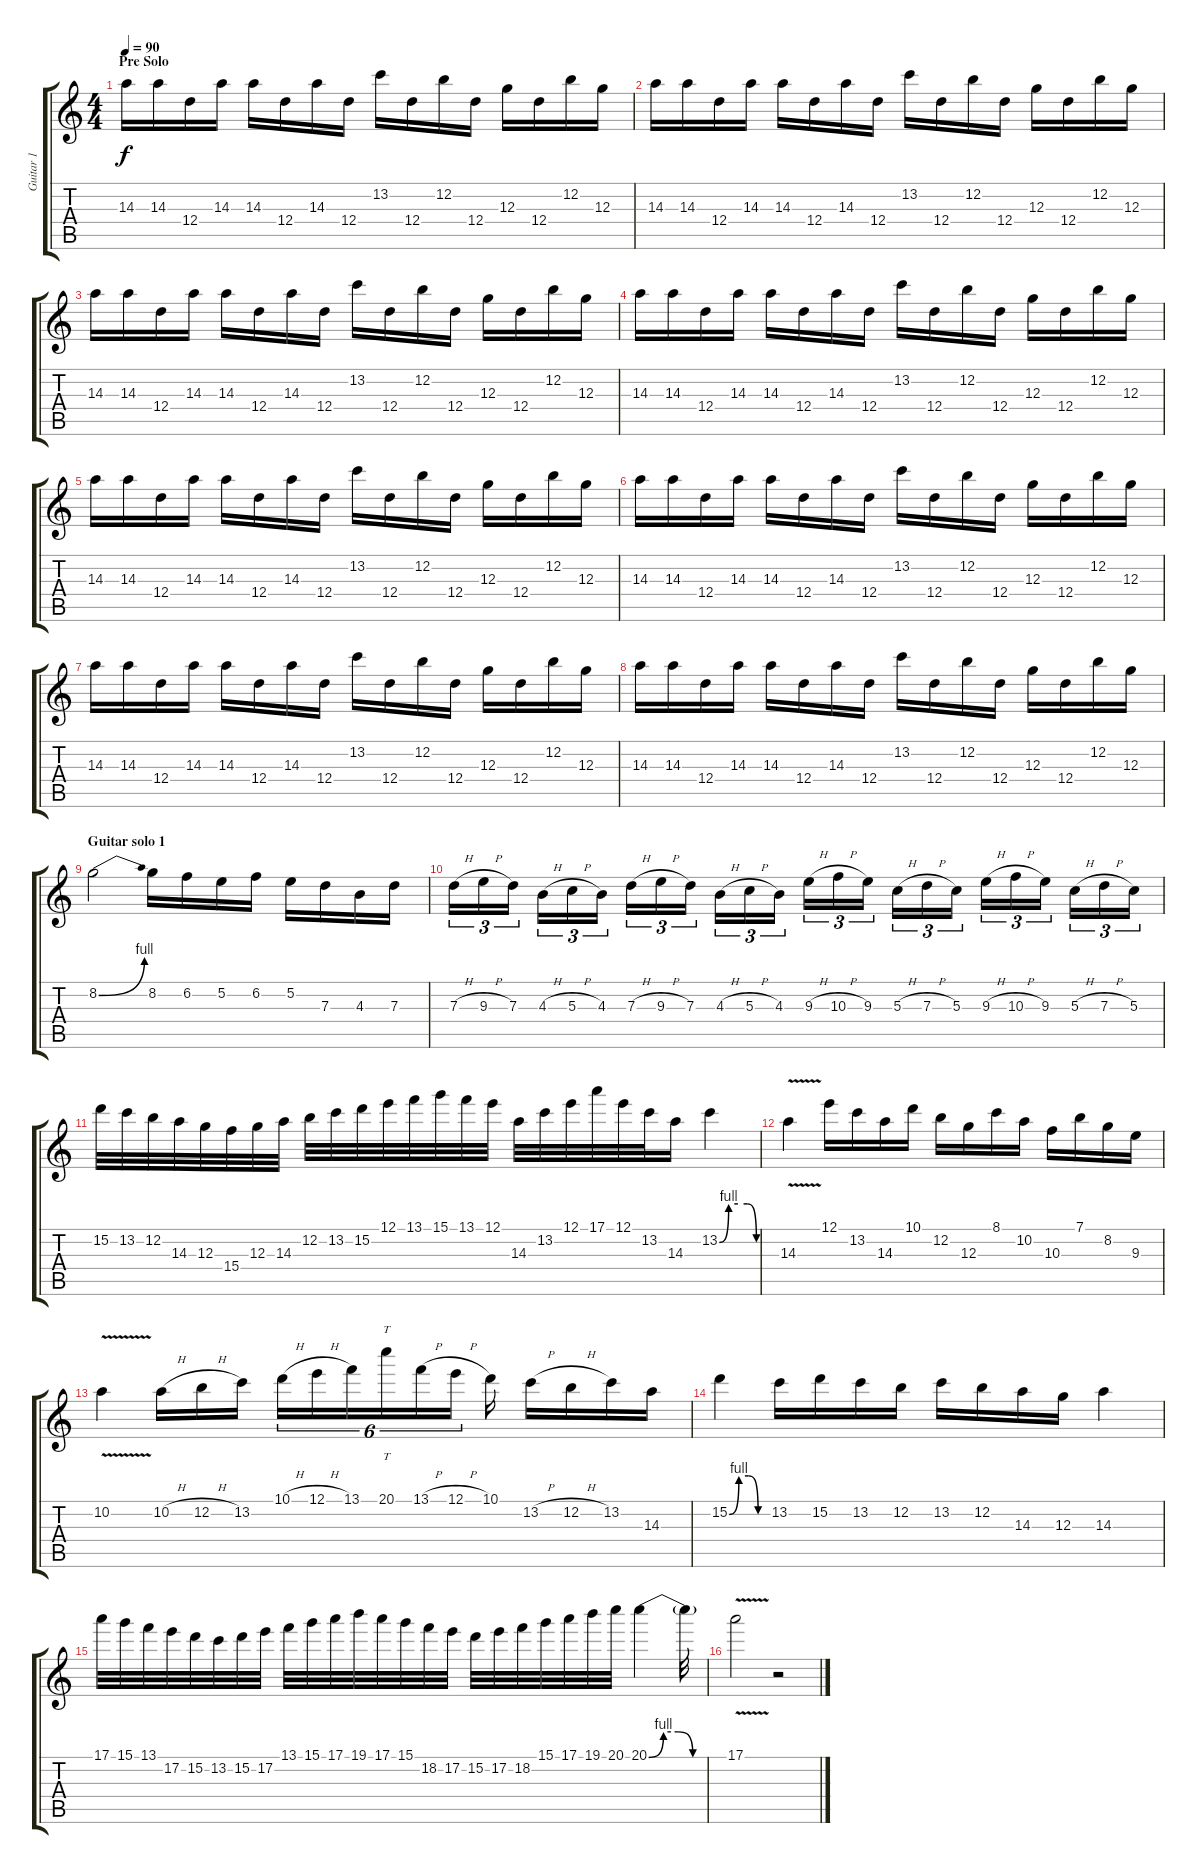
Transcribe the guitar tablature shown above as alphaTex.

\track ("Guitar 1" "Guitar 1") {instrument distortionguitar}
\staff {score tabs}
\tuning (E4 B3 G3 D3 A2 E2) {hide}
\ts (4 4)
\section ("" "Pre Solo")
\tempo 90
\clef g2
\ks c
14.3.16{dy f} 14.3.16 12.4.16 14.3.16 14.3.16 12.4.16 14.3.16 12.4.16 13.2.16 12.4.16 12.2.16 12.4.16 12.3.16 12.4.16 12.2.16 12.3.16 |
14.3.16 14.3.16 12.4.16 14.3.16 14.3.16 12.4.16 14.3.16 12.4.16 13.2.16 12.4.16 12.2.16 12.4.16 12.3.16 12.4.16 12.2.16 12.3.16 |
14.3.16 14.3.16 12.4.16 14.3.16 14.3.16 12.4.16 14.3.16 12.4.16 13.2.16 12.4.16 12.2.16 12.4.16 12.3.16 12.4.16 12.2.16 12.3.16 |
14.3.16 14.3.16 12.4.16 14.3.16 14.3.16 12.4.16 14.3.16 12.4.16 13.2.16 12.4.16 12.2.16 12.4.16 12.3.16 12.4.16 12.2.16 12.3.16 |
14.3.16 14.3.16 12.4.16 14.3.16 14.3.16 12.4.16 14.3.16 12.4.16 13.2.16 12.4.16 12.2.16 12.4.16 12.3.16 12.4.16 12.2.16 12.3.16 |
14.3.16 14.3.16 12.4.16 14.3.16 14.3.16 12.4.16 14.3.16 12.4.16 13.2.16 12.4.16 12.2.16 12.4.16 12.3.16 12.4.16 12.2.16 12.3.16 |
14.3.16 14.3.16 12.4.16 14.3.16 14.3.16 12.4.16 14.3.16 12.4.16 13.2.16 12.4.16 12.2.16 12.4.16 12.3.16 12.4.16 12.2.16 12.3.16 |
14.3.16 14.3.16 12.4.16 14.3.16 14.3.16 12.4.16 14.3.16 12.4.16 13.2.16 12.4.16 12.2.16 12.4.16 12.3.16 12.4.16 12.2.16 12.3.16 |
\section ("" "Guitar solo 1")
8.2{be (bend 0 0 60 4)}.2 8.2.16 6.2.16 5.2.16 6.2.16 5.2.16 7.3.16 4.3.16 7.3.16 |
7.3{h}.16{tu (3 2)} 9.3{h}.16{tu (3 2)} 7.3.16{tu (3 2)} 4.3{h}.16{tu (3 2)} 5.3{h}.16{tu (3 2)} 4.3.16{tu (3 2)} 7.3{h}.16{tu (3 2)} 9.3{h}.16{tu (3 2)} 7.3.16{tu (3 2)} 4.3{h}.16{tu (3 2)} 5.3{h}.16{tu (3 2)} 4.3.16{tu (3 2)} 9.3{h}.16{tu (3 2)} 10.3{h}.16{tu (3 2)} 9.3.16{tu (3 2)} 5.3{h}.16{tu (3 2)} 7.3{h}.16{tu (3 2)} 5.3.16{tu (3 2)} 9.3{h}.16{tu (3 2)} 10.3{h}.16{tu (3 2)} 9.3.16{tu (3 2)} 5.3{h}.16{tu (3 2)} 7.3{h}.16{tu (3 2)} 5.3.16{tu (3 2)} |
15.2.32 13.2.32 12.2.32 14.3.32 12.3.32 15.4.32 12.3.32 14.3.32 12.2.32 13.2.32 15.2.32 12.1.32 13.1.32 15.1.32 13.1.32 12.1.32 14.3.32 13.2.32 12.1.32 17.1.32 12.1.32 13.2.32 14.3.16 13.2{be (custom 0 0 15 4 30 4 45 4 60 0)}.4 |
14.3{v}.4 12.1.16 13.2.16 14.3.16 10.1.16 12.2.16 12.3.16 8.1.16 10.2.16 10.3.16 7.1.16 8.2.16 9.3.16 |
10.2{v}.4 10.2{h}.16 12.2{h}.16 13.2.16 10.1{h}.16{tu (6 4)} 12.1{h}.16{tu (6 4)} 13.1.16{tu (6 4)} 20.1.16{tt tu (6 4)} 13.1{h}.16{tu (6 4)} 12.1{h}.16{tu (6 4)} 10.1.16 13.2{h}.16 12.2{h}.16 13.2.16 14.3.16 |
15.2{be (custom 0 0 15 4 30 4 45 0 60 0)}.4 13.2.16 15.2.16 13.2.16 12.2.16 13.2.16 12.2.16 14.3.16 12.3.16 14.3.4 |
17.1.32 15.1.32 13.1.32 17.2.32 15.2.32 13.2.32 15.2.32 17.2.32 13.1.32 15.1.32 17.1.32 19.1.32 17.1.32 15.1.32 18.2.32 17.2.32 15.2.32 17.2.32 18.2.32 15.1.32 17.1.32 19.1.32 20.1.32 20.1{be (custom 0 0 15 4 30 4 45 0 60 0)}.4 20.1{t}.32 |
17.1{v}.2 r.2
